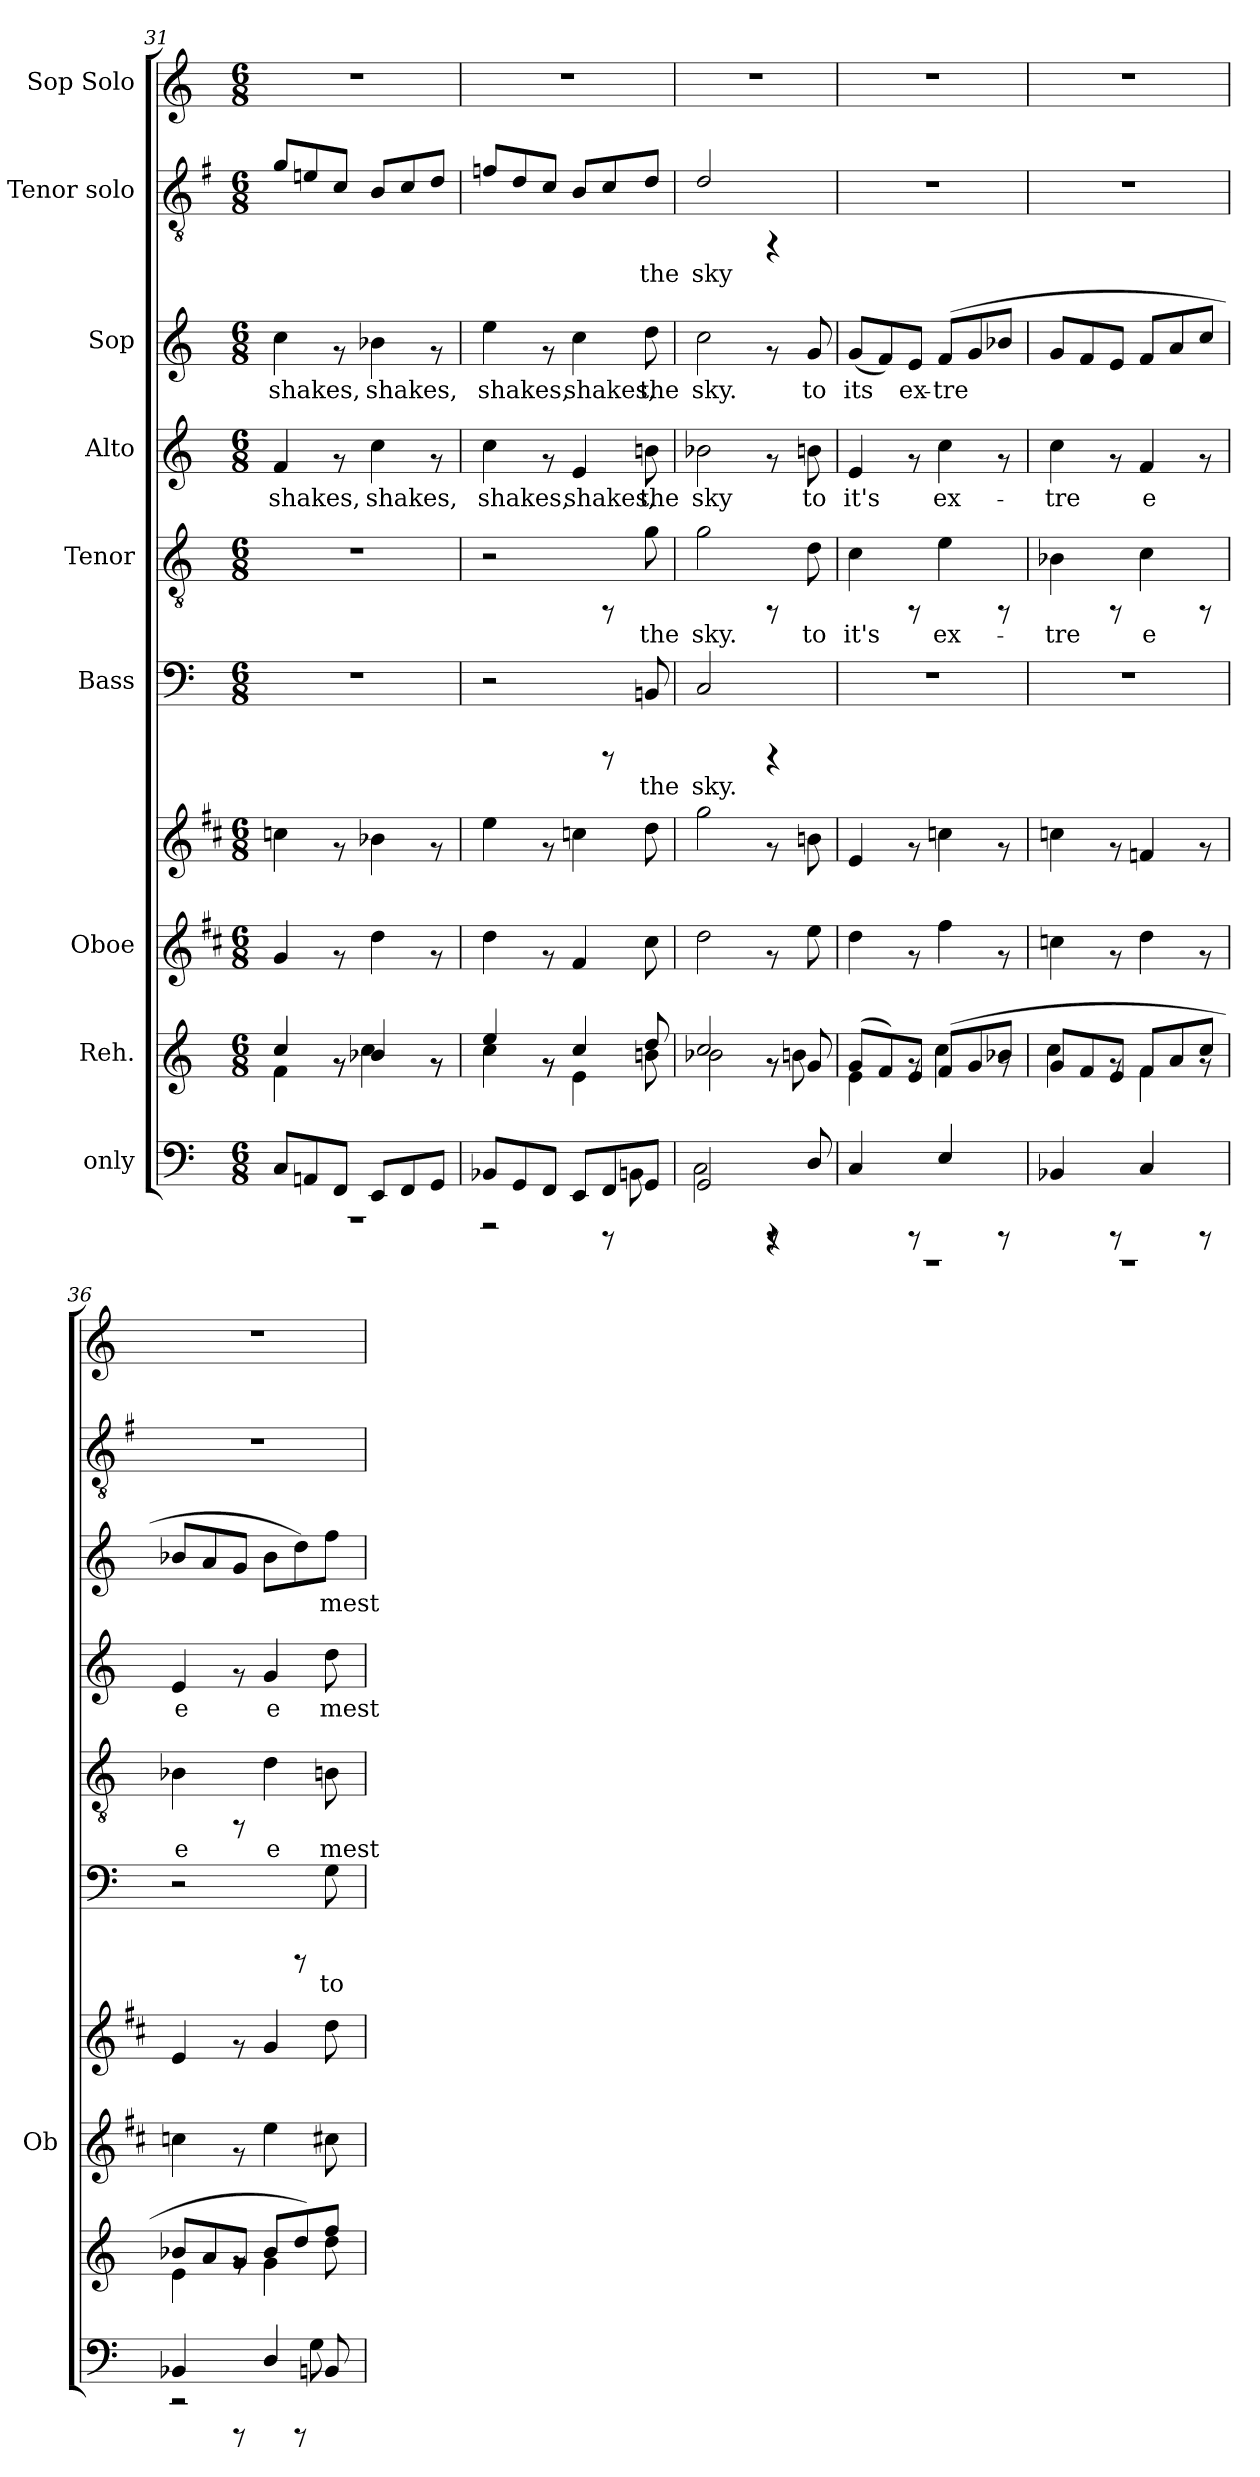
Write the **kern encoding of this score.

**kern	**kern	**kern	**kern	**kern	**text	**kern	**text	**kern	**text	**kern	**text	**kern	**text	**kern
*part9	*part8	*part7	*part7	*part6	*part6	*part5	*part5	*part4	*part4	*part3	*part3	*part2	*part2	*part1
*staff10	*staff9	*staff8	*staff7	*staff6	*staff6	*staff5	*staff5	*staff4	*staff4	*staff3	*staff3	*staff2	*staff2	*staff1
*I"only	*I"Reh.	*I"Oboe	*	*I"Bass	*	*I"Tenor	*	*I"Alto	*	*I"Sop	*	*I"Tenor solo	*	*I"Sop Solo
*	*	*I'Ob	*	*	*	*	*	*	*	*	*	*	*	*
*clefF4	*clefG2	*clefG2	*clefG2	*clefF4	*	*clefGv2	*	*clefG2	*	*clefG2	*	*clefGv2	*	*clefG2
*	*	*	*	*	*	*	*	*	*	*	*	*ITrd4c7	*	*
*k[]	*k[]	*k[f#c#]	*k[f#c#]	*k[]	*	*k[]	*	*k[]	*	*k[]	*	*k[]	*	*k[]
*C:	*C:	*D:	*D:	*C:	*	*C:	*	*C:	*	*C:	*	*C:	*	*C:
*M6/8	*M6/8	*M6/8	*M6/8	*M6/8	*	*M6/8	*	*M6/8	*	*M6/8	*	*M6/8	*	*M6/8
=31	=31	=31	=31	=31	=31	=31	=31	=31	=31	=31	=31	=31	=31	=31
*^	*^	*	*	*	*	*	*	*	*	*	*	*	*	*
!	!	!	!	!	!	!	!	!	!	!	!LO:LY:b:cj	!	!LO:LY:b:cj	!	!	!
8C/L	2.r	4cc/	4f\	4g/	4cc\	2.r	.	2.r	.	4f/	shakes,	4cc\	shakes,	8c/L	.	2.r
8AAn/	.	.	.	.	.	.	.	.	.	.	.	.	.	8An/	.	.
8FF/J	.	8rf	8rf	8rf	8rf	.	.	.	.	8rf	.	8rf	.	8F/J	.	.
!	!	!	!	!	!	!	!	!	!	!	!LO:LY:b:cj	!	!LO:LY:b:cj	!	!	!
8EE/L	.	4b-X/	4cc\	4dd\	4b-X\	.	.	.	.	4cc\	shakes,	4b-X\	shakes,	8E/L	.	.
8FF/	.	.	.	.	.	.	.	.	.	.	.	.	.	8F/	.	.
8GG/J	.	8rf	8rf	8rf	8rf	.	.	.	.	8rf	.	8rf	.	8G/J	.	.
=32	=32	=32	=32	=32	=32	=32	=32	=32	=32	=32	=32	=32	=32	=32	=32	=32
!	!	!	!	!	!	!	!	!	!	!	!LO:LY:b:cj	!	!LO:LY:b:cj	!	!LO:LY:b:cj	!
8BB-X/L	2r	4ee/	4cc\	4dd\	4ee\	2r	.	2r	.	4cc\	shakes,	4ee\	shakes,	8B-X/L	.	2.r
!	!	!	!	!	!	!	!	!	!	!	!	!	!	!	!LO:LY:b:cj	!
8GG/	.	.	.	.	.	.	.	.	.	.	.	.	.	8G/	.	.
!	!	!	!	!	!	!	!	!	!	!	!	!	!	!	!LO:LY:b:cj	!
8FF/J	.	8rf	8rf	8rf	8rf	.	.	.	.	8rf	.	8rf	.	8F/J	.	.
!	!	!	!	!	!	!	!	!	!	!	!LO:LY:b:cj	!	!LO:LY:b:cj	!	!LO:LY:b:cj	!
8EE/L	.	4cc/	4e\	4f#/	4cc\	.	.	.	.	4e/	shakes,	4cc\	shakes,	8E/L	.	.
!	!	!	!	!	!	!	!	!	!	!	!	!	!	!	!LO:LY:b:cj	!
8FF/	8rCCC	.	.	.	.	8rCCC	.	8rFF	.	.	.	.	.	8F/	.	.
!	!	!	!	!	!	!	!LO:LY:b:cj	!	!LO:LY:b:cj	!	!LO:LY:b:cj	!	!LO:LY:b:cj	!	!LO:LY:b:cj	!
8GG/J	8BBn\	8dd/	8bn\	8cc#\	8dd\	8BBn/	the	8g\	the	8bn\	the	8dd\	the	8G/J	the	.
=33	=33	=33	=33	=33	=33	=33	=33	=33	=33	=33	=33	=33	=33	=33	=33	=33
!	!	!	!	!	!	!	!LO:LY:b:cj	!	!LO:LY:b:cj	!	!LO:LY:b:cj	!	!LO:LY:b:cj	!	!LO:LY:b:cj	!
2GG/	2C\	2cc/	2b-X\	2dd\	2gg\	2C/	sky.	2g\	sky.	2b-X\	sky	2cc\	sky.	2G/	sky	2.r
8rCCC	4rCCC	8rf	8rf	8rf	8rf	4rCCC	.	8rFF	.	8rf	.	8rf	.	4rFF	.	.
!	!	!	!	!	!	!	!	!	!LO:LY:b:cj	!	!LO:LY:b:cj	!	!LO:LY:b:cj	!	!	!
8D/	.	8g/	8bn\	8ee\	8bn\	.	.	8d\	to	8bn\	to	8g/	to	.	.	.
=34	=34	=34	=34	=34	=34	=34	=34	=34	=34	=34	=34	=34	=34	=34	=34	=34
!	!	!	!	!	!	!	!	!	!LO:LY:b:cj	!	!LO:LY:b:cj	!	!LO:LY:b:cj	!	!	!
4C/	2.r	(>8g/L	4e\	4dd\	4e/	2.r	.	4c\	it's	4e/	it's	(>8g/L	its	2.r	.	2.r
!	!	!	!	!	!	!	!	!	!	!	!	!	!LO:LY:b:cj	!	!	!
.	.	8f/)	.	.	.	.	.	.	.	.	.	8f/)	.	.	.	.
!	!	!	!	!	!	!	!	!	!	!	!	!	!LO:LY:b:cj	!	!	!
8rCCC	.	8e/J	8rf	8rf	8rf	.	.	8rFF	.	8rf	.	8e/J	ex-	.	.	.
!	!	!	!	!	!	!	!	!	!LO:LY:b:cj	!	!LO:LY:b:cj	!	!LO:LY:b:cj	!	!	!
4E/	.	(>8f/L	4cc\	4ff#\	4cc\	.	.	4e\	ex-	4cc\	ex-	(>8f/L	-tre-	.	.	.
!	!	!	!	!	!	!	!	!	!	!	!	!	!LO:LY:b:cj	!	!	!
.	.	8g/	.	.	.	.	.	.	.	.	.	8g/	--	.	.	.
!	!	!	!	!	!	!	!	!	!	!	!	!	!LO:LY:b:cj	!	!	!
8rCCC	.	8b-X/J	8rf	8rf	8rf	.	.	8rFF	.	8rf	.	8b-X/J	--	.	.	.
=35	=35	=35	=35	=35	=35	=35	=35	=35	=35	=35	=35	=35	=35	=35	=35	=35
!	!	!	!	!	!	!	!	!	!LO:LY:b:cj	!	!LO:LY:b:cj	!	!	!	!	!
4BB-X/	2.r	8g/L	4cc\	4ccn\	4cc\	2.r	.	4B-X\	-tre	4cc\	-tre	8g/L	.	2.r	.	2.r
.	.	8f/	.	.	.	.	.	.	.	.	.	8f/	.	.	.	.
8rCCC	.	8e/J	8rf	8rf	8rf	.	.	8rFF	.	8rf	.	8e/J	.	.	.	.
!	!	!	!	!	!	!	!	!	!LO:LY:b:cj	!	!LO:LY:b:cj	!	!	!	!	!
4C/	.	8f/L	4f\	4dd\	4f/	.	.	4c\	e	4f/	e	8f/L	.	.	.	.
.	.	8a/	.	.	.	.	.	.	.	.	.	8a/	.	.	.	.
8rCCC	.	8cc/J	8rf	8rf	8rf	.	.	8rFF	.	8rf	.	8cc/J	.	.	.	.
=36	=36	=36	=36	=36	=36	=36	=36	=36	=36	=36	=36	=36	=36	=36	=36	=36
!	!	!	!	!	!	!	!	!	!LO:LY:b:cj	!	!LO:LY:b:cj	!	!LO:LY:b:cj	!	!	!
4BB-X/	2r	8b-X/L	4e\	4ccn\	4e/	2r	.	4B-X\	e	4e/	e	8b-X/L	-	2.r	.	2.r
!	!	!	!	!	!	!	!	!	!	!	!	!	!LO:LY:b:cj	!	!	!
.	.	8a/	.	.	.	.	.	.	.	.	.	8a/	.	.	.	.
!	!	!	!	!	!	!	!	!	!	!	!	!	!LO:LY:b:cj	!	!	!
8rCCC	.	8g/J	8rf	8rf	8rf	.	.	8rFF	.	8rf	.	8g/J	.	.	.	.
!	!	!	!	!	!	!	!	!	!LO:LY:b:cj	!	!LO:LY:b:cj	!	!LO:LY:b:cj	!	!	!
4D/	.	8b-/L	4g\	4ee\	4g/	.	.	4d\	e	4g/	e	8b-\L	.	.	.	.
!	!	!	!	!	!	!	!	!	!	!	!	!	!LO:LY:b:cj	!	!	!
.	8rCCC	8dd/)	.	.	.	8rCCC	.	.	.	.	.	8dd\)	.	.	.	.
!	!	!	!	!	!	!	!LO:LY:b:cj	!	!LO:LY:b:cj	!	!LO:LY:b:cj	!	!LO:LY:b:cj	!	!	!
8BBn/	8G\	8ff/J	8dd\	8cc#X\	8dd\	8G\	to	8Bn\	mest	8dd\	mest	8ff\J	mest	.	.	.
*v	*v	*	*	*	*	*	*	*	*	*	*	*	*	*	*	*
*	*v	*v	*	*	*	*	*	*	*	*	*	*	*	*	*
=	=	=	=	=	=	=	=	=	=	=	=	=	=	=
*-	*-	*-	*-	*-	*-	*-	*-	*-	*-	*-	*-	*-	*-	*-
